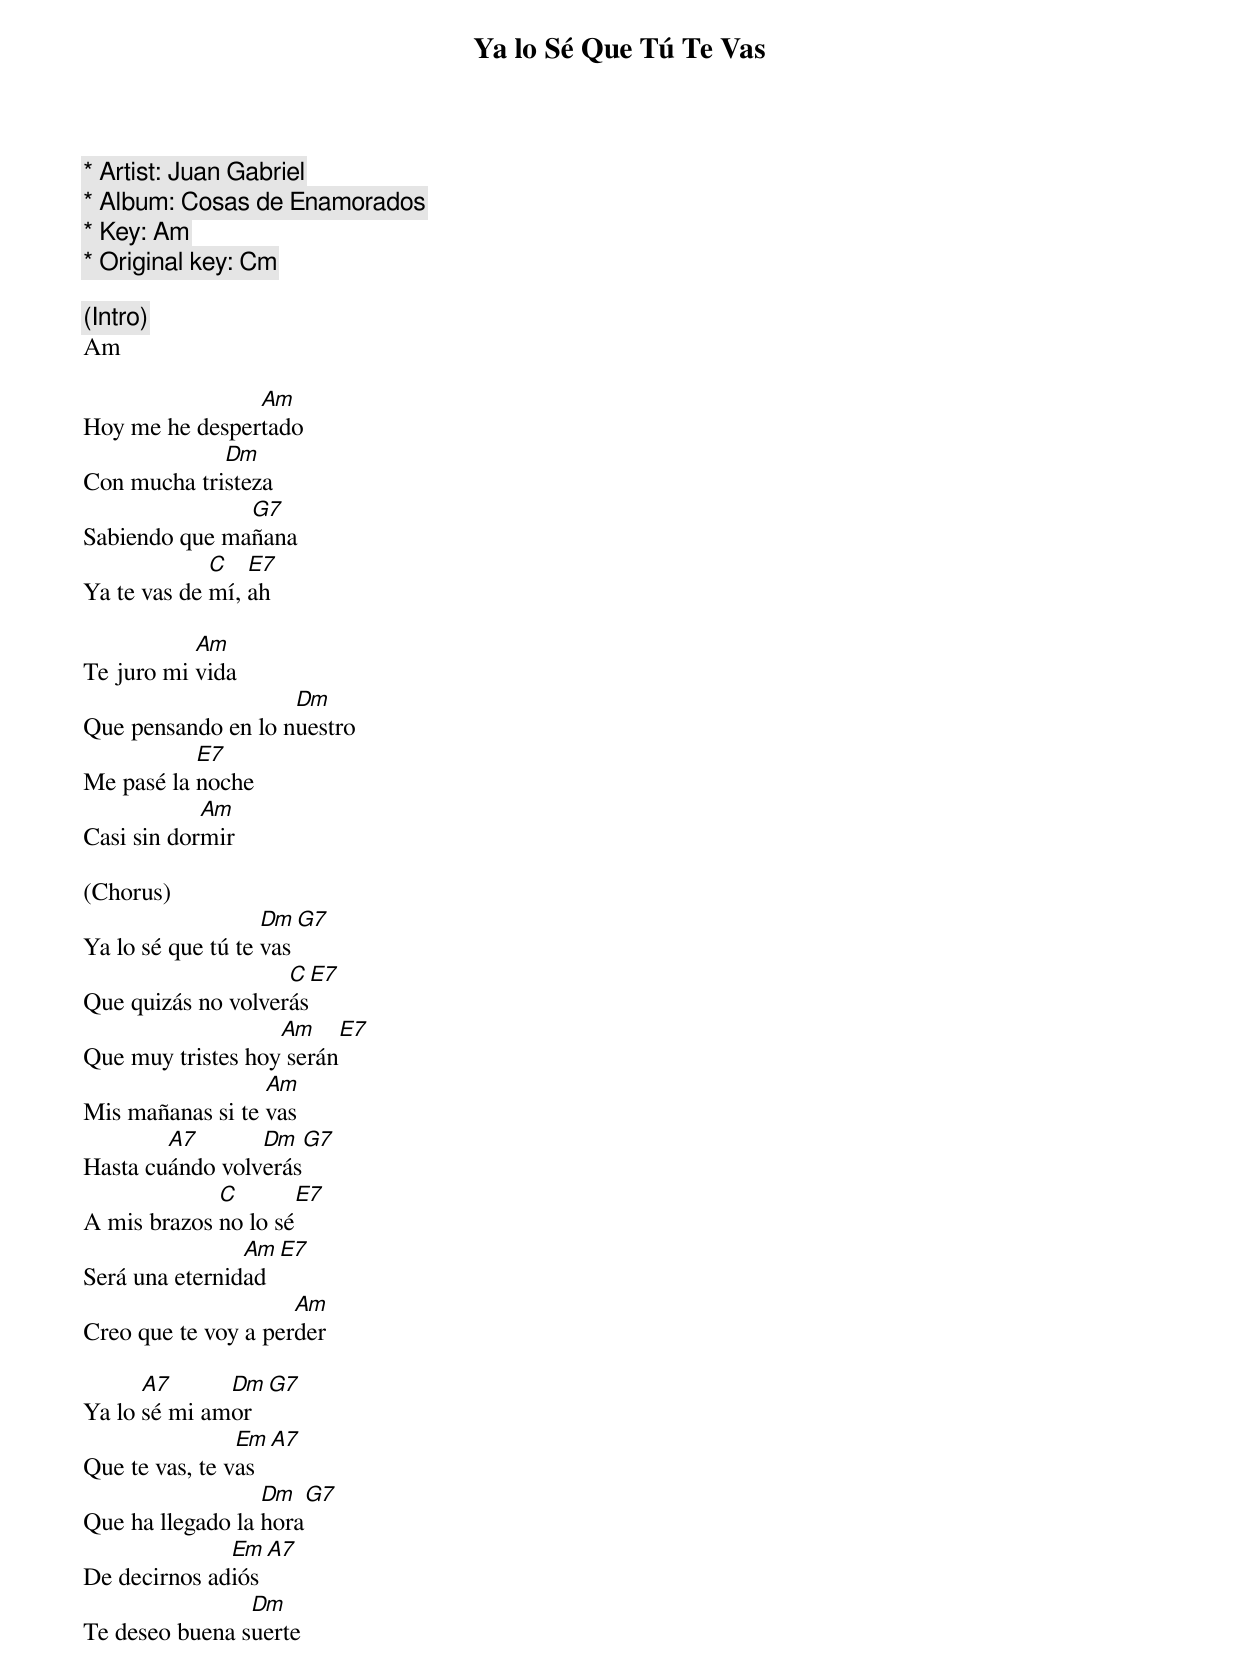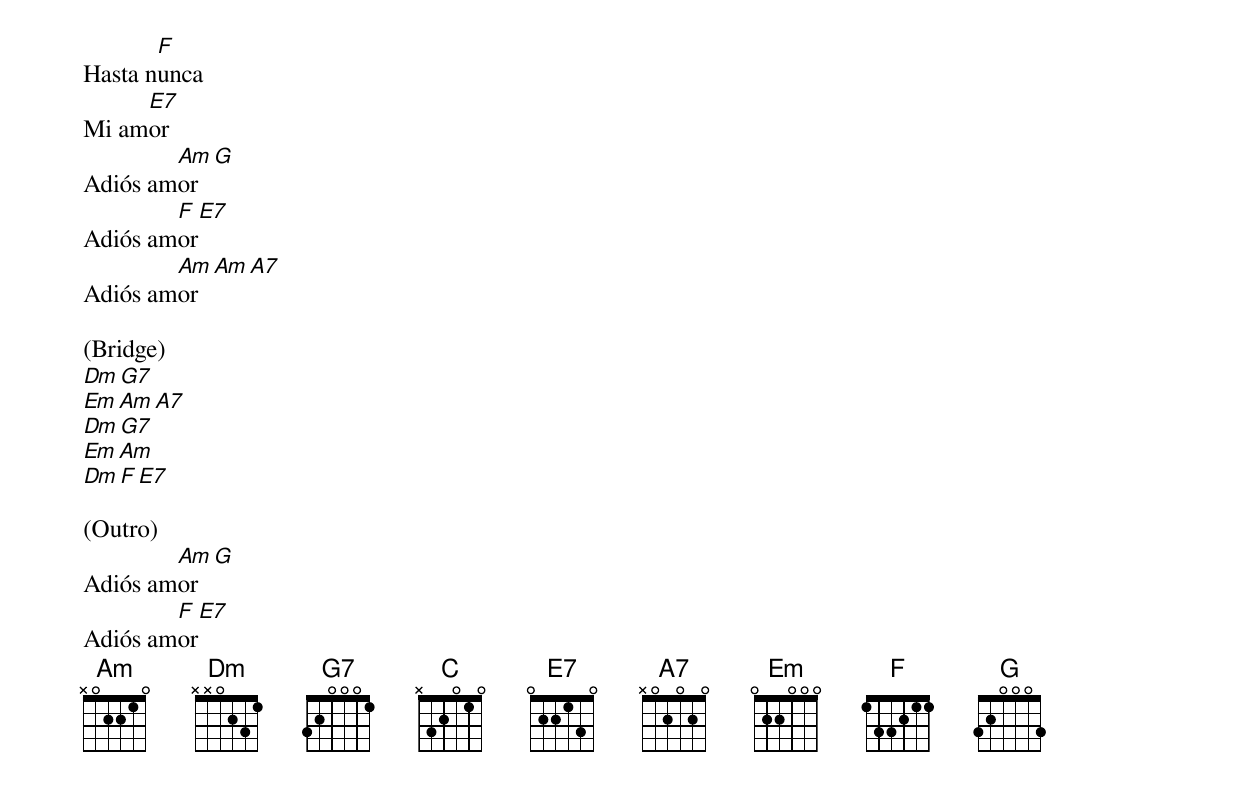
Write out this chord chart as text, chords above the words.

Ya lo Sé Que Tú Te Vas

* Artist: Juan Gabriel
* Album: Cosas de Enamorados
* Key: Am
* Original key: Cm

(Intro)
Am

                Am
Hoy me he despertado
             Dm
Con mucha tristeza
               G7
Sabiendo que mañana
             C   E7
Ya te vas de mí, ah

           Am
Te juro mi vida
                    Dm
Que pensando en lo nuestro
           E7
Me pasé la noche
            Am
Casi sin dormir

(Chorus)
                   Dm   G7
Ya lo sé que tú te vas
                    C   E7
Que quizás no volverás
                   Am     E7
Que muy tristes hoy serán
                  Am
Mis mañanas si te vas
        A7       Dm   G7
Hasta cuándo volverás
             C        E7
A mis brazos no lo sé
                Am  E7
Será una eternidad
                     Am
Creo que te voy a perder

      A7      Dm  G7
Ya lo sé mi amor
                Em  A7
Que te vas, te vas
                  Dm   G7
Que ha llegado la hora
              Em  A7
De decirnos adiós
                Dm
Te deseo buena suerte
       F
Hasta nunca
     E7
Mi amor
        Am  G
Adiós amor
        F   E7
Adiós amor
        Am  Am A7
Adiós amor

(Bridge)
Dm   G7
Em   Am  A7
Dm   G7
Em   Am
Dm   F   E7

(Outro)
        Am  G
Adiós amor
        F   E7
Adiós amor
